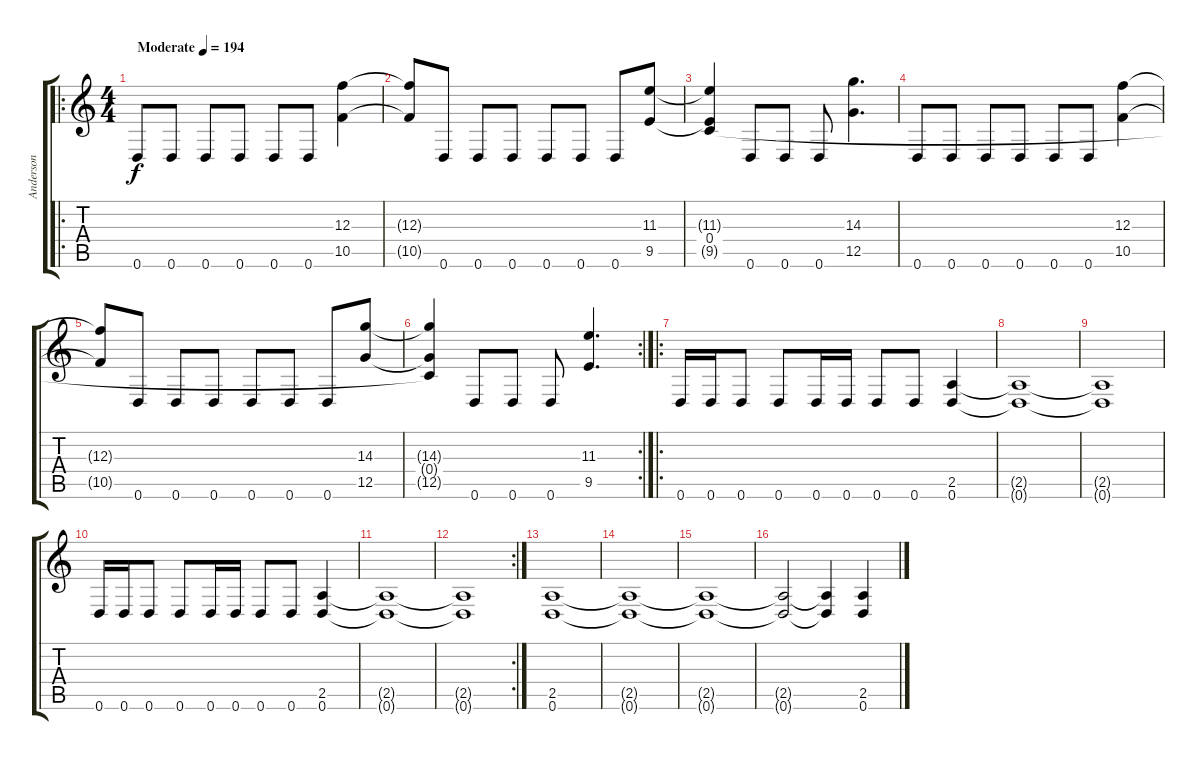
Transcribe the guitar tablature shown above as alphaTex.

\track ("Anderson" "Anderson") {instrument distortionguitar}
\staff {score tabs}
\tuning (D4 A3 F3 C3 G2 D2) {hide}
\ro
\ts (4 4)
\tempo (194 "Moderate")
\clef g2
\ks c
0.6.8{dy f instrument distortionguitar} 0.6.8 0.6.8 0.6.8 0.6.8 0.6.8 (12.3 10.5).4 |
(12.3{t} 10.5{t}).8 0.6.8 0.6.8 0.6.8 0.6.8 0.6.8 0.6.8 (11.3 9.5).8 |
(11.3{t} 0.4 9.5{t}).4 0.6.8 0.6.8 0.6.8 (14.3 12.5).4{d} |
0.6.8 0.6.8 0.6.8 0.6.8 0.6.8 0.6.8 (12.3 10.5).4 |
(12.3{t} 10.5{t}).8 0.6.8 0.6.8 0.6.8 0.6.8 0.6.8 0.6.8 (14.3 12.5).8 |
\rc 2
(14.3{t} 0.4{t} 12.5{t}).4 0.6.8 0.6.8 0.6.8 (11.3 9.5).4{d} |
\ro
0.6.16 0.6.16 0.6.8 0.6.8 0.6.16 0.6.16 0.6.8 0.6.8 (2.5 0.6).4 |
(2.5{t} 0.6{t}).1 |
(2.5{t} 0.6{t}).1 |
0.6.16 0.6.16 0.6.8 0.6.8 0.6.16 0.6.16 0.6.8 0.6.8 (2.5 0.6).4 |
(2.5{t} 0.6{t}).1 |
\rc 2
(2.5{t} 0.6{t}).1 |
(2.5 0.6).1 |
(2.5{t} 0.6{t}).1 |
(2.5{t} 0.6{t}).1 |
(2.5{t} 0.6{t}).2 (2.5{t} 0.6{t}).4 (2.5 0.6).4
